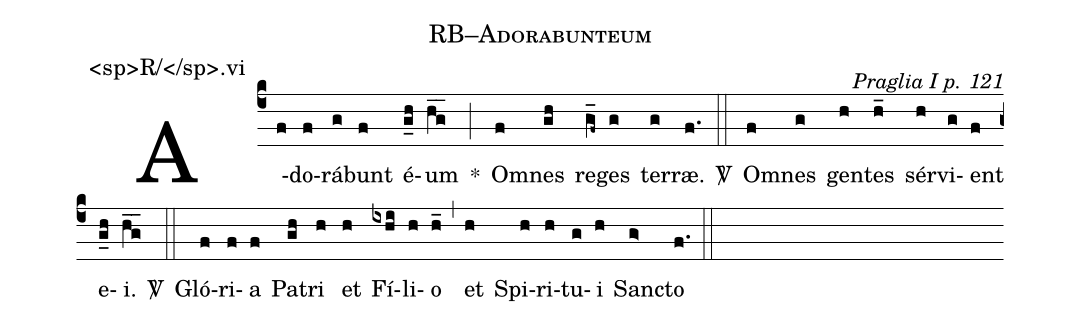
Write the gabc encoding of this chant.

name: RB--Adorabunteum;
commentary: Praglia I p. 121;
annotation: <sp>R/</sp>.vi;
%%
(c4) A(f)do(f)rá(g)bunt(f) é(g_h)um(hg__) *(;) O(f)mnes(gh) re(g_f~)ges(g) ter(g)ræ.(f.) <sp>V/</sp>(::) Om(f)nes(g) gen(h)tes(h_) sér(h)vi(g)ent(f) e(g_h)i.(hg__) <sp>V/</sp>(::) Gló(f)ri(f)a(f) Pa(gh)tri(h) et(h) Fí(ixhi)li(h)o(h_) (,) et(h) Spi(h)ri(h)tu(g)i(h) San(g>)cto(f.) (::)
